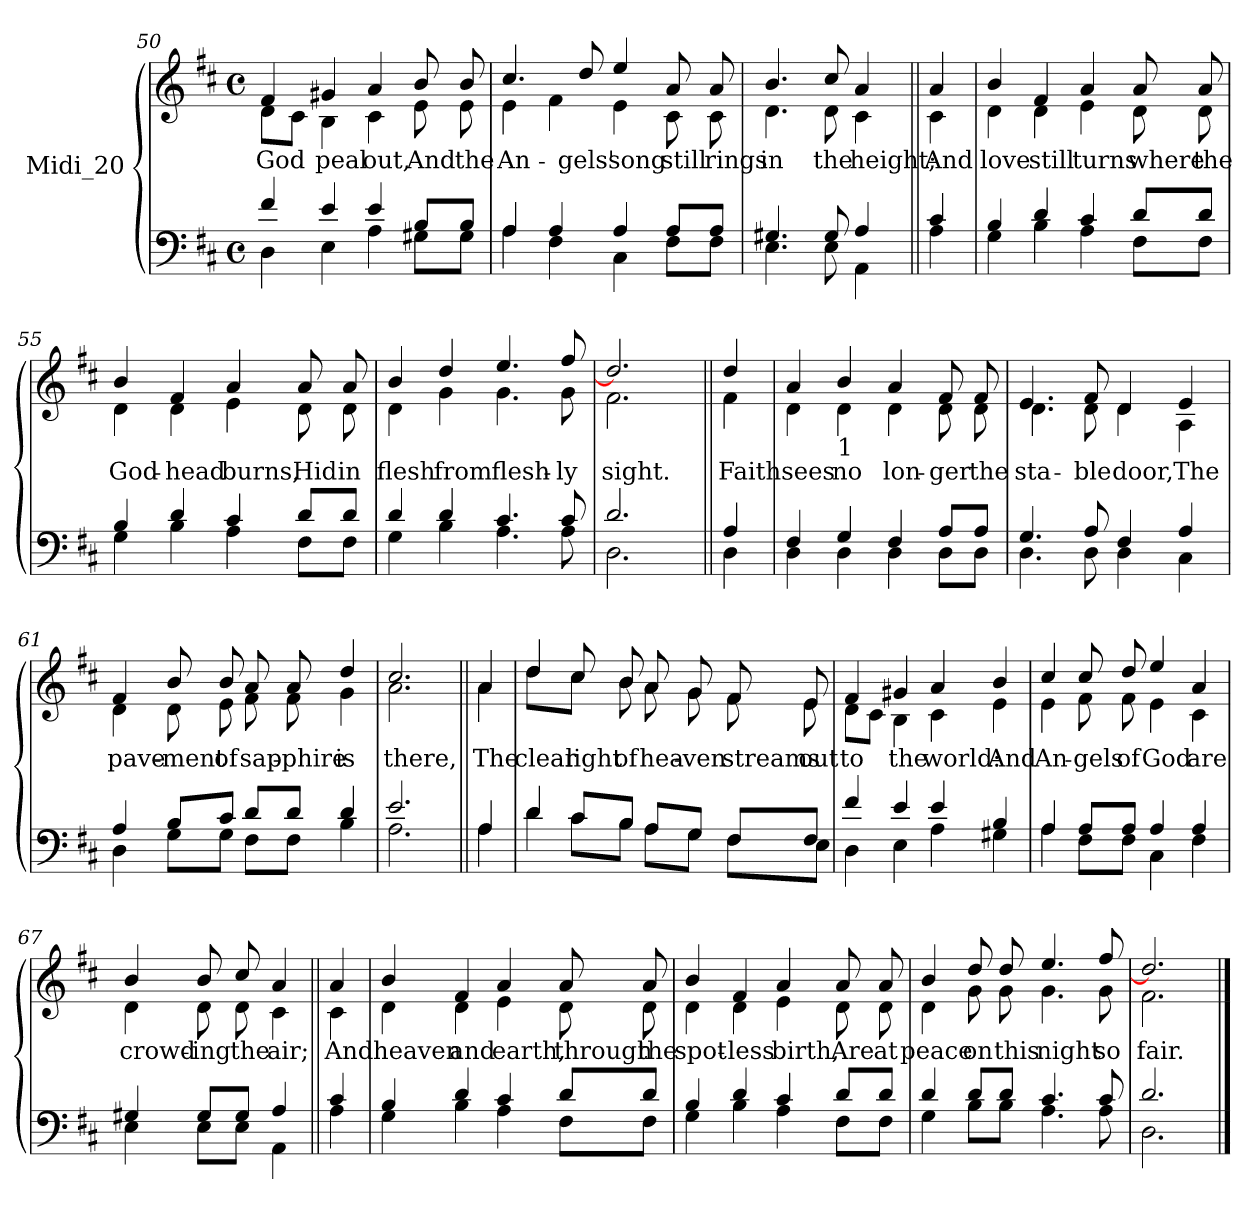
**kern	**kern	**text
*part2	*part1	*part1
*staff2	*staff1	*staff1
*I"Midi_20	*I"Midi_20	*
*clefF4	*clefG2	*
*k[f#c#]	*k[f#c#]	*
*D:	*D:	*
*M4/4	*M4/4	*
*met(c)	*met(c)	*
=50	=50	=50
*^	*^	*
!	!	!	!	!LO:LY:b
4f#/	4D\	4f#/	8d\L	God
.	.	.	8c#\J	.
!	!	!	!	!LO:LY:b
4e/	4E\	4g#X/	4B\	peal
!	!	!	!	!LO:LY:b
4e/	4A\	4a/	4c#\	out,
!	!	!	!	!LO:LY:b
8B/L	8G#X\L	8b/	8e\	And
!	!	!	!	!LO:LY:b
8B/J	8G#\J	8b/	8e\	the
=51	=51	=51	=51	=51
!	!	!	!	!LO:LY:b
4A/	4A\	4.cc#/	4e\	An-
4A/	4F#\	.	4f#\	.
!	!	!	!	!LO:LY:b
.	.	8dd/	.	-gels'
!	!	!	!	!LO:LY:b
4A/	4C#\	4ee/	4e\	song
!	!	!	!	!LO:LY:b
8A/L	8F#\L	8a/	8c#\	still
!	!	!	!	!LO:LY:b
8A/J	8F#\J	8a/	8c#\	rings
=52	=52	=52	=52	=52
!	!	!	!	!LO:LY:b
4.G#X/	4.E\	4.b/	4.d\	in
!	!	!	!	!LO:LY:b
8G#/	8E\	8cc#/	8d\	the
!	!	!	!	!LO:LY:b
4A/	4AA\	4a/	4c#\	height;
!!LO:LB:g=z	!!
=53||	=53||	=53||	=53||	=53||
!	!	!	!	!LO:LY:b
4c#/	4A\	4a/	4c#\	And
=54	=54	=54	=54	=54
!	!	!	!	!LO:LY:b
4B/	4G\	4b/	4d\	love
!	!	!	!	!LO:LY:b
4d/	4B\	4f#/	4d\	still
!	!	!	!	!LO:LY:b
4c#/	4A\	4a/	4e\	turns
!	!	!	!	!LO:LY:b
8d/L	8F#\L	8a/	8d\	where
!	!	!	!	!LO:LY:b
8d/J	8F#\J	8a/	8d\	the
=55	=55	=55	=55	=55
!	!	!	!	!LO:LY:b
4B/	4G\	4b/	4d\	God-
!	!	!	!	!LO:LY:b
4d/	4B\	4f#/	4d\	-head
!	!	!	!	!LO:LY:b
4c#/	4A\	4a/	4e\	burns,
!	!	!	!	!LO:LY:b
8d/L	8F#\L	8a/	8d\	Hid
!	!	!	!	!LO:LY:b
8d/J	8F#\J	8a/	8d\	in
=56	=56	=56	=56	=56
!	!	!	!	!LO:LY:b
4d/	4G\	4b/	4d\	flesh
!	!	!	!	!LO:LY:b
4d/	4B\	4dd/	4g\	from
!	!	!	!	!LO:LY:b
4.c#/	4.A\	4.ee/	4.g\	flesh-
!	!	!	!	!LO:LY:b
8c#/	8A\	8ff#/	8g\	-ly
=57	=57	=57	=57	=57
!	!	!	!	!LO:LY:b
2.d/	2.D\	2.dd/]	2.f#\	sight.
!!LO:LB:g=z	!!
=58||	=58||	=58||	=58||	=58||
!	!	!	!	!LO:LY:b
4A/	4D\	4dd/	4f#\	Faith
=59	=59	=59	=59	=59
!	!	!	!	!LO:LY:b
4F#/	4D\	4a/	4d\	sees
!	!	!LO:TX:b:t=1	!	!
!	!	!	!	!LO:LY:b
4G/	4D\	4b/	4d\	no
!	!	!	!	!LO:LY:b
4F#/	4D\	4a/	4d\	lon-
!	!	!	!	!LO:LY:b
8A/L	8D\L	8f#/	8d\	-ger
!	!	!	!	!LO:LY:b
8A/J	8D\J	8f#/	8d\	the
=60	=60	=60	=60	=60
!	!	!	!	!LO:LY:b
4.G/	4.D\	4.e/	4.d\	sta-
!	!	!	!	!LO:LY:b
8A/	8D\	8f#/	8d\	-ble
!	!	!	!	!LO:LY:b
4F#/	4D\	4d/	4d\	door,
!	!	!	!	!LO:LY:b
4A/	4C#\	4e/	4A\	The
=61	=61	=61	=61	=61
!	!	!	!	!LO:LY:b
4A/	4D\	4f#/	4d\	pave-
!	!	!	!	!LO:LY:b
8B/L	8G\L	8b/	8d\	-ment
!	!	!	!	!LO:LY:b
8c#/J	8G\J	8b/	8e\	of
!	!	!	!	!LO:LY:b
8d/L	8F#\L	8a/	8f#\	sap-
!	!	!	!	!LO:LY:b
8d/J	8F#\J	8a/	8f#\	-phire
!	!	!	!	!LO:LY:b
4d/	4B\	4dd/	4g\	is
=62	=62	=62	=62	=62
!	!	!	!	!LO:LY:b
2.e/	2.A\	2.cc#/	2.a\	there,
!!LO:LB:g=z	!!
=63||	=63||	=63||	=63||	=63||
!	!	!	!	!LO:LY:b
4A/	4A\	4a/	4a\	The
=64	=64	=64	=64	=64
!	!	!	!	!LO:LY:b
4d/	4d\	4dd/	4dd\	clear
!	!	!	!	!LO:LY:b
8c#/L	8c#\L	8cc#/	8cc#\J	light
!	!	!	!	!LO:LY:b
8B/J	8B\J	8b/	8b\	of
!	!	!	!	!LO:LY:b
8A/L	8A\L	8a/	8a\	hea-
!	!	!	!	!LO:LY:b
8G/J	8G\J	8g/	8g\	-ven
!	!	!	!	!LO:LY:b
8F#/L	8F#\L	8f#/	8f#\	streams
!	!	!	!	!LO:LY:b
8F#/J	8E\J	8e/L	8e\	out
=65	=65	=65	=65	=65
!	!	!	!	!LO:LY:b
4f#/	4D\	4f#/	8d\L	to
.	.	.	8c#\J	.
!	!	!	!	!LO:LY:b
4e/	4E\	4g#X/	4B\	the
!	!	!	!	!LO:LY:b
4e/	4A\	4a/	4c#\	world:
!	!	!	!	!LO:LY:b
4B/	4G#X\	4b/	4e\	And
=66	=66	=66	=66	=66
!	!	!	!	!LO:LY:b
4A/	4A\	4cc#/	4e\	An-
!	!	!	!	!LO:LY:b
8A/L	8F#\L	8cc#/	8f#\	-gels
!	!	!	!	!LO:LY:b
8A/J	8F#\J	8dd/	8f#\	of
!	!	!	!	!LO:LY:b
4A/	4C#\	4ee/	4e\	God
!	!	!	!	!LO:LY:b
4A/	4F#\	4a/	4c#\	are
=67	=67	=67	=67	=67
!	!	!	!	!LO:LY:b
4G#X/	4E\	4b/	4d\	crowd-
!	!	!	!	!LO:LY:b
8G#/L	8E\L	8b/	8d\	-ing
!	!	!	!	!LO:LY:b
8G#/J	8E\J	8cc#/	8d\	the
!	!	!	!	!LO:LY:b
4A/	4AA\	4a/	4c#\	air;
!!LO:LB:g=z	!!
=68||	=68||	=68||	=68||	=68||
!	!	!	!	!LO:LY:b
4c#/	4A\	4a/	4c#\	And
=69	=69	=69	=69	=69
!	!	!	!	!LO:LY:b
4B/	4G\	4b/	4d\	heaven
!	!	!	!	!LO:LY:b
4d/	4B\	4f#/	4d\	and
!	!	!	!	!LO:LY:b
4c#/	4A\	4a/	4e\	earth,
!	!	!	!	!LO:LY:b
8d/L	8F#\L	8a/	8d\	through
!	!	!	!	!LO:LY:b
8d/J	8F#\J	8a/	8d\	the
=70	=70	=70	=70	=70
!	!	!	!	!LO:LY:b
4B/	4G\	4b/	4d\	spot-
!	!	!	!	!LO:LY:b
4d/	4B\	4f#/	4d\	-less
!	!	!	!	!LO:LY:b
4c#/	4A\	4a/	4e\	birth,
!	!	!	!	!LO:LY:b
8d/L	8F#\L	8a/	8d\	Are
!	!	!	!	!LO:LY:b
8d/J	8F#\J	8a/	8d\	at
=71	=71	=71	=71	=71
!	!	!	!	!LO:LY:b
4d/	4G\	4b/	4d\	peace
!	!	!	!	!LO:LY:b
8d/L	8B\L	8dd/	8g\	on
!	!	!	!	!LO:LY:b
8d/J	8B\J	8dd/	8g\	this
!	!	!	!	!LO:LY:b
4.c#/	4.A\	4.ee/	4.g\	night
!	!	!	!	!LO:LY:b
8c#/	8A\	8ff#/	8g\	so
=72	=72	=72	=72	=72
!	!	!	!	!LO:LY:b
2.d/	2.D\	2.dd/]	2.f#\	fair.
*v	*v	*	*	*
*	*v	*v	*
==	==	==
*-	*-	*-
